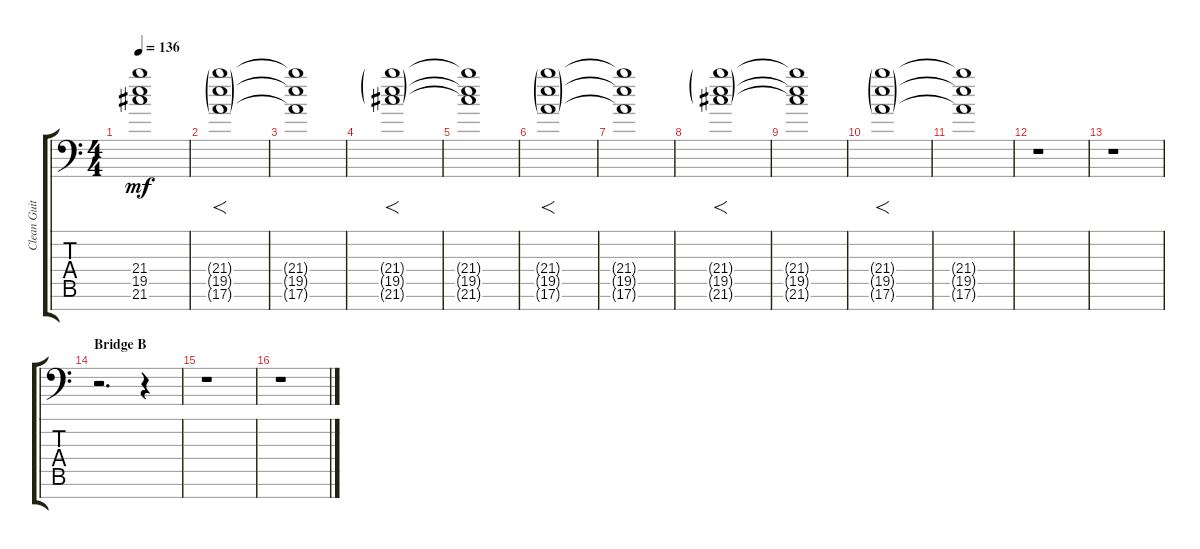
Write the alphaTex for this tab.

\track ("Clean Guitar 2" "Clean Guit") {instrument electricguitarjazz}
\staff {score tabs}
\tuning (E4 B3 Gb3 D3 A2 E2 A1) {hide}
\ts (4 4)
\tempo 136
\clef f4
\ks c
(21.4{t} 19.5{t} 21.6{t}).1{dy mf} |
(21.4{g} 19.5{g} 17.6{g}).1{f} |
(21.4{t} 19.5{t} 17.6{t}).1 |
(21.4{g} 19.5{g} 21.6{g}).1{f} |
(21.4{t} 19.5{t} 21.6{t}).1 |
(21.4{g} 19.5{g} 17.6{g}).1{f} |
(21.4{t} 19.5{t} 17.6{t}).1 |
(21.4{g} 19.5{g} 21.6{g}).1{f} |
(21.4{t} 19.5{t} 21.6{t}).1 |
(21.4{g} 19.5{g} 17.6{g}).1{f} |
(21.4{t} 19.5{t} 17.6{t}).1 |
r.1 |
r.1 |
\section ("" "Bridge B")
r.2{d} r.4 |
r.1 |
r.1
